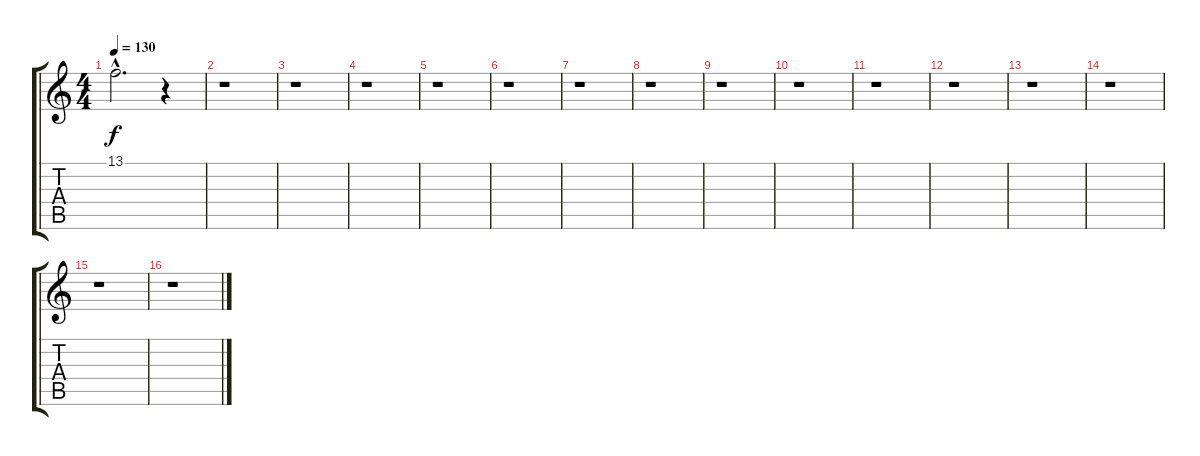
\track "" {instrument acousticgrandpiano}
\staff {score tabs}
\tuning (E4 B3 G3 D3 A2 E2) {hide}
\ts (4 4)
\tempo 130
\clef g2
\ks c
13.1{hac t}.2{d dy f} r.4 |
r.1 |
r.1 |
r.1 |
r.1 |
r.1 |
r.1 |
r.1 |
r.1 |
r.1 |
r.1 |
r.1 |
r.1 |
r.1 |
r.1 |
r.1
